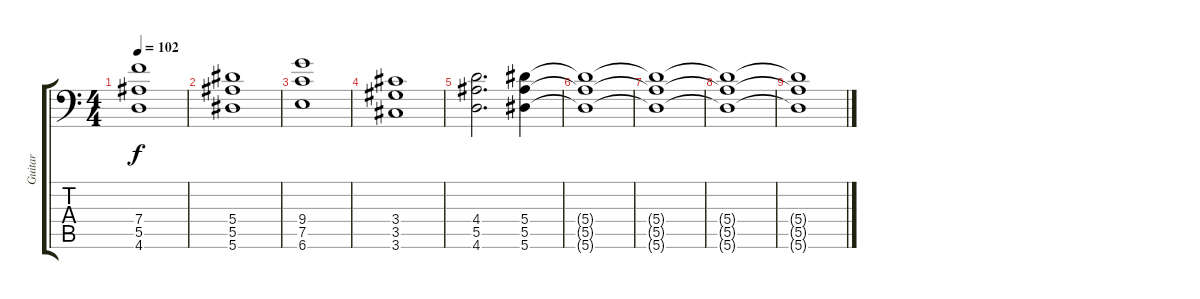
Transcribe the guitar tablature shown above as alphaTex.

\track ("Guitar" "Guitar") {instrument overdrivenguitar}
\staff {score tabs}
\tuning (C4 G3 Eb3 Bb2 F2 Bb1) {hide}
\ts (4 4)
\tempo 102
\clef f4
\ks c
(7.4 5.5 4.6).1{dy f} |
(5.4 5.5 5.6).1 |
(9.4 7.5 6.6).1 |
(3.4 3.5 3.6).1 |
(4.4 5.5 4.6).2{d} (5.4 5.5 5.6).4 |
(5.4{t} 5.5{t} 5.6{t}).1 |
(5.4{t} 5.5{t} 5.6{t}).1 |
(5.4{t} 5.5{t} 5.6{t}).1 |
(5.4{t} 5.5{t} 5.6{t}).1
